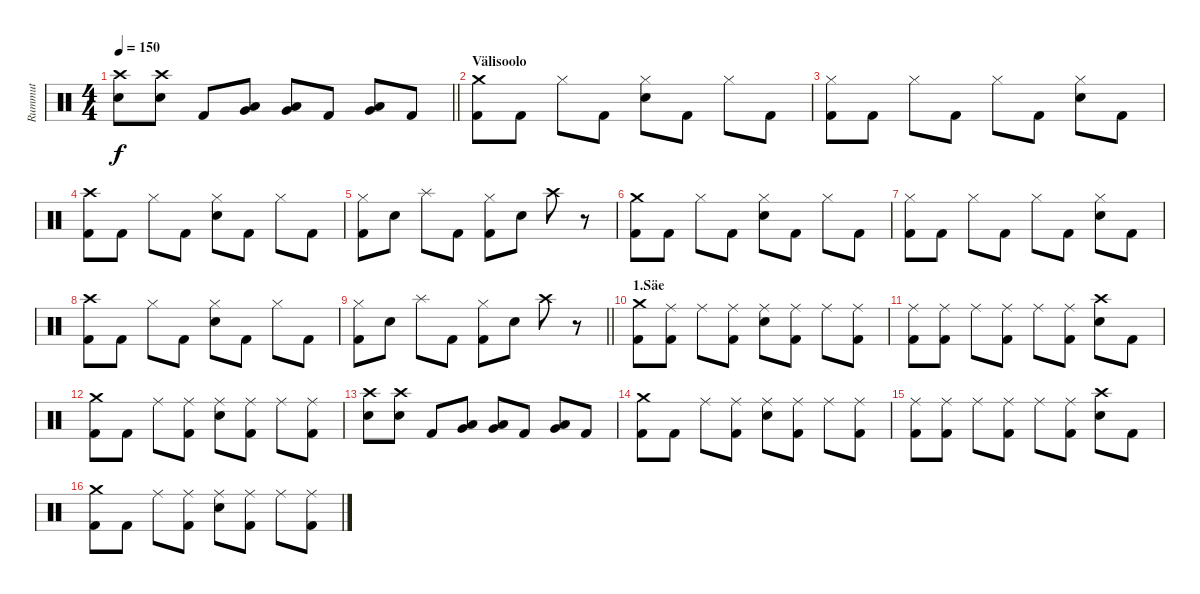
\track ("Rummut" "Rummut") {instrument percussion}
\staff {score}
\articulation defaults
\ts (4 4)
\tempo 150
\clef neutral
\barLineRight lightlight
\ks c
("Crash high (hit)" "Electric Snare (hit)").8{dy f} ("Crash high (hit)" "Electric Snare (hit)").8 "Kick (hit) 2".8 ("Low Tom (hit)" "Very Low Tom (hit)").8 ("Low Tom (hit)" "Very Low Tom (hit)").8 "Kick (hit) 2".8 ("Very Low Tom (hit)" "Low Floor Tom (hit)").8 "Kick (hit) 2".8 |
\section ("" "Välisoolo")
("Crash medium (hit)" "Kick (hit) 2").8 "Kick (hit) 2".8 "Hi-Hat (closed)".8 "Kick (hit) 2".8 ("Hi-Hat (closed)" "Electric Snare (hit)").8 "Kick (hit) 2".8 "Hi-Hat (closed)".8 "Kick (hit) 2".8 |
("Hi-Hat (closed)" "Kick (hit) 2").8 "Kick (hit) 2".8 "Hi-Hat (closed)".8 "Kick (hit) 2".8 "Hi-Hat (closed)".8 "Kick (hit) 2".8 ("Hi-Hat (closed)" "Electric Snare (hit)").8 "Kick (hit) 2".8 |
("Crash high (hit)" "Kick (hit) 2").8 "Kick (hit) 2".8 "Hi-Hat (closed)".8 "Kick (hit) 2".8 ("Hi-Hat (closed)" "Electric Snare (hit)").8 "Kick (hit) 2".8 "Hi-Hat (closed)".8 "Kick (hit) 2".8 |
("Hi-Hat (closed)" "Kick (hit) 2").8 "Electric Snare (hit)".8 "Splash (hit)".8 "Kick (hit) 2".8 ("Hi-Hat (closed)" "Kick (hit) 2").8 "Electric Snare (hit)".8 "Crash high (hit)".8 r.8 |
("Crash medium (hit)" "Kick (hit) 2").8 "Kick (hit) 2".8 "Hi-Hat (closed)".8 "Kick (hit) 2".8 ("Hi-Hat (closed)" "Electric Snare (hit)").8 "Kick (hit) 2".8 "Hi-Hat (closed)".8 "Kick (hit) 2".8 |
("Hi-Hat (closed)" "Kick (hit) 2").8 "Kick (hit) 2".8 "Hi-Hat (closed)".8 "Kick (hit) 2".8 "Hi-Hat (closed)".8 "Kick (hit) 2".8 ("Hi-Hat (closed)" "Electric Snare (hit)").8 "Kick (hit) 2".8 |
("Crash high (hit)" "Kick (hit) 2").8 "Kick (hit) 2".8 "Hi-Hat (closed)".8 "Kick (hit) 2".8 ("Hi-Hat (closed)" "Electric Snare (hit)").8 "Kick (hit) 2".8 "Hi-Hat (closed)".8 "Kick (hit) 2".8 |
\barLineRight lightlight
("Hi-Hat (closed)" "Kick (hit) 2").8 "Electric Snare (hit)".8 "Splash (hit)".8 "Kick (hit) 2".8 ("Hi-Hat (closed)" "Kick (hit) 2").8 "Electric Snare (hit)".8 "Crash high (hit)".8 r.8 |
\section ("" "1.Säe")
("Crash medium (hit)" "Kick (hit) 2").8 ("Ride (middle)" "Kick (hit) 2").8 "Ride (middle)".8 ("Ride (middle)" "Kick (hit) 2").8 ("Ride (middle)" "Electric Snare (hit)").8 ("Ride (middle)" "Kick (hit) 2").8 "Ride (middle)".8 ("Ride (middle)" "Kick (hit) 2").8 |
("Ride (middle)" "Kick (hit) 2").8 ("Ride (middle)" "Kick (hit) 2").8 "Ride (middle)".8 ("Ride (middle)" "Kick (hit) 2").8 "Ride (middle)".8 ("Ride (middle)" "Kick (hit) 2").8 ("Crash high (hit)" "Electric Snare (hit)").8 "Kick (hit) 2".8 |
("Crash medium (hit)" "Kick (hit) 2").8 "Kick (hit) 2".8 "Ride (middle)".8 ("Ride (middle)" "Kick (hit) 2").8 ("Ride (middle)" "Electric Snare (hit)").8 ("Ride (middle)" "Kick (hit) 2").8 "Ride (middle)".8 ("Ride (middle)" "Kick (hit) 2").8 |
("Crash high (hit)" "Electric Snare (hit)").8 ("Crash high (hit)" "Electric Snare (hit)").8 "Kick (hit) 2".8 ("Low Tom (hit)" "Very Low Tom (hit)").8 ("Low Tom (hit)" "Very Low Tom (hit)").8 "Kick (hit) 2".8 ("Very Low Tom (hit)" "Low Floor Tom (hit)").8 "Kick (hit) 2".8 |
("Crash medium (hit)" "Kick (hit) 2").8 "Kick (hit) 2".8 "Ride (middle)".8 ("Ride (middle)" "Kick (hit) 2").8 ("Ride (middle)" "Electric Snare (hit)").8 ("Ride (middle)" "Kick (hit) 2").8 "Ride (middle)".8 ("Ride (middle)" "Kick (hit) 2").8 |
("Ride (middle)" "Kick (hit) 2").8 ("Ride (middle)" "Kick (hit) 2").8 "Ride (middle)".8 ("Ride (middle)" "Kick (hit) 2").8 "Ride (middle)".8 ("Ride (middle)" "Kick (hit) 2").8 ("Crash high (hit)" "Electric Snare (hit)").8 "Kick (hit) 2".8 |
("Crash medium (hit)" "Kick (hit) 2").8 "Kick (hit) 2".8 "Ride (middle)".8 ("Ride (middle)" "Kick (hit) 2").8 ("Ride (middle)" "Electric Snare (hit)").8 ("Ride (middle)" "Kick (hit) 2").8 "Ride (middle)".8 ("Ride (middle)" "Kick (hit) 2").8
